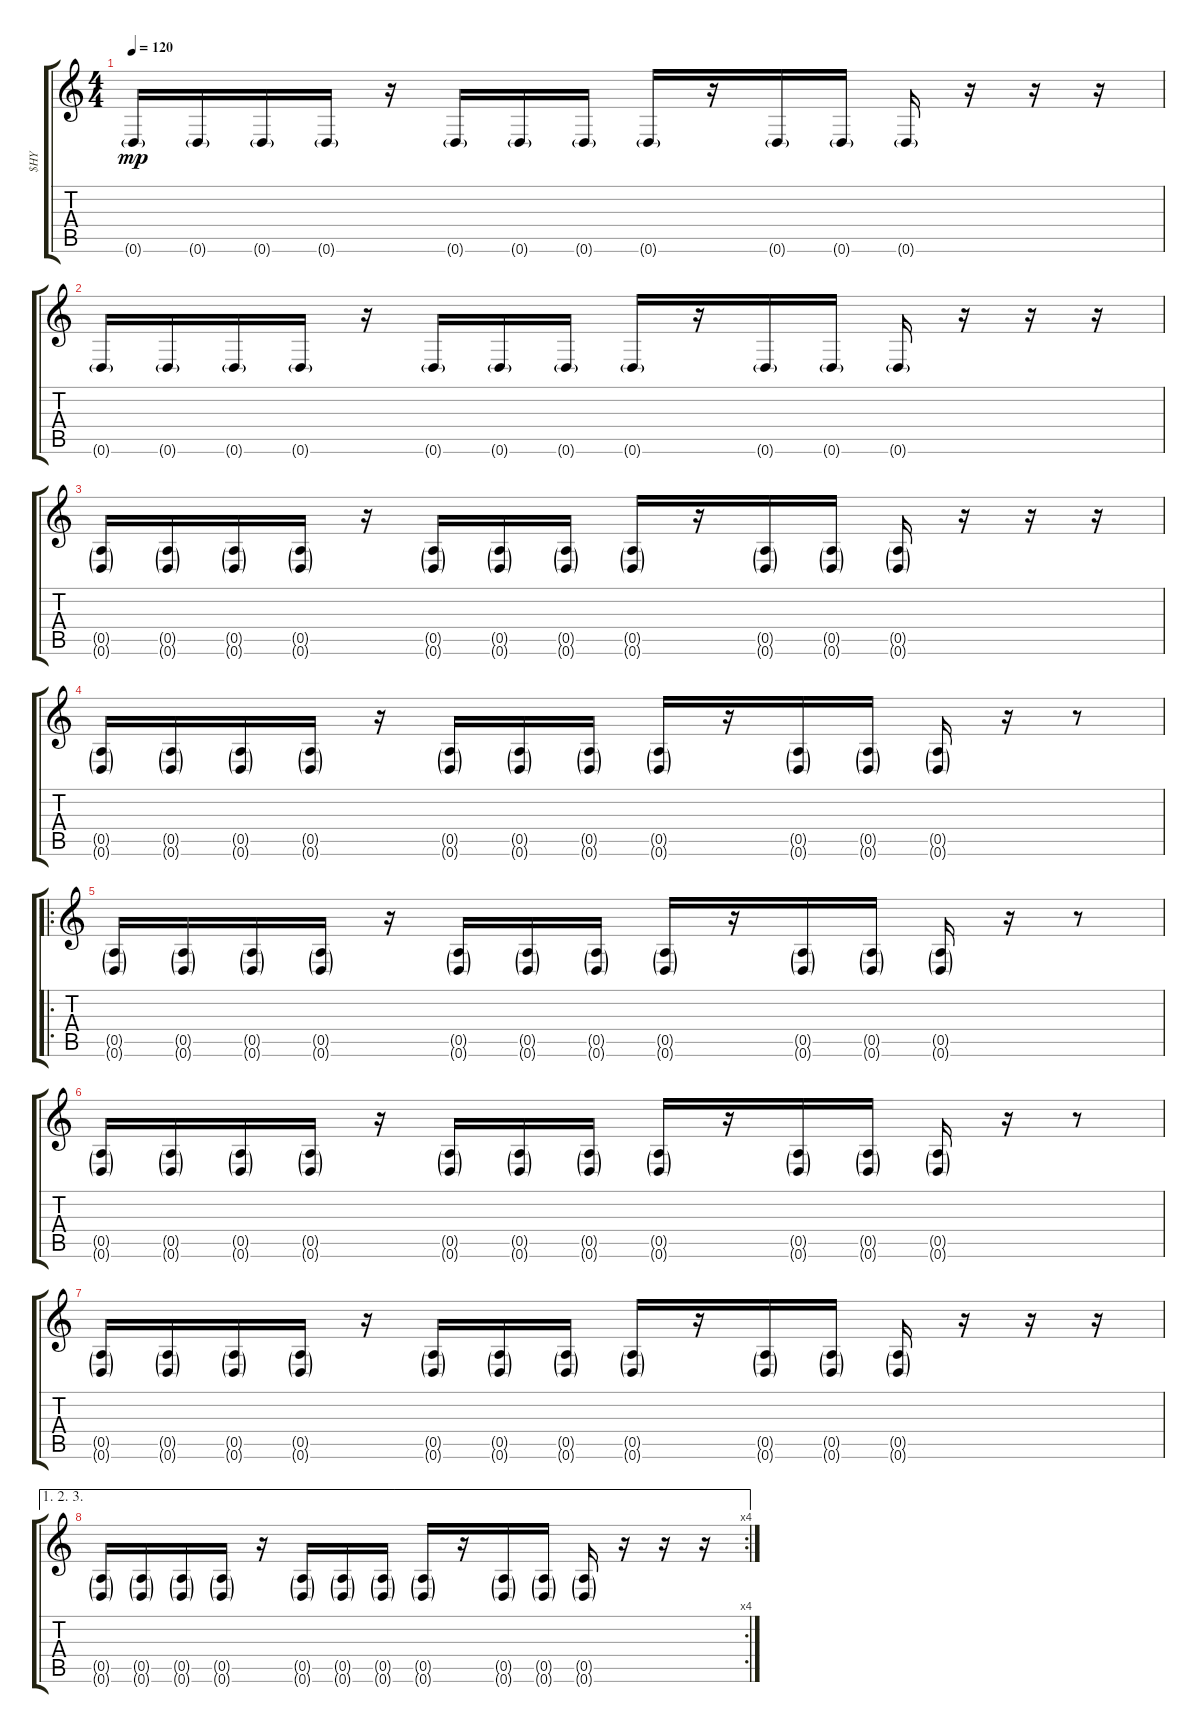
\track ("$HY" "$HY") {instrument distortionguitar}
\staff {score tabs}
\tuning (E4 B3 G3 D3 A2 D2) {hide}
\ts (4 4)
\tempo 120
\clef g2
\ks c
0.6{g}.16{dy mp instrument distortionguitar} 0.6{g}.16 0.6{g}.16 0.6{g}.16 r.16 0.6{g}.16 0.6{g}.16 0.6{g}.16 0.6{g}.16 r.16 0.6{g}.16 0.6{g}.16 0.6{g}.16 r.16 r.16 r.16 |
0.6{g}.16 0.6{g}.16 0.6{g}.16 0.6{g}.16 r.16 0.6{g}.16 0.6{g}.16 0.6{g}.16 0.6{g}.16 r.16 0.6{g}.16 0.6{g}.16 0.6{g}.16 r.16 r.16 r.16 |
(0.5{g} 0.6{g}).16 (0.5{g} 0.6{g}).16 (0.5{g} 0.6{g}).16 (0.5{g} 0.6{g}).16 r.16 (0.5{g} 0.6{g}).16 (0.5{g} 0.6{g}).16 (0.5{g} 0.6{g}).16 (0.5{g} 0.6{g}).16 r.16 (0.5{g} 0.6{g}).16 (0.5{g} 0.6{g}).16 (0.5{g} 0.6{g}).16 r.16 r.16 r.16 |
(0.5{g} 0.6{g}).16 (0.5{g} 0.6{g}).16 (0.5{g} 0.6{g}).16 (0.5{g} 0.6{g}).16 r.16 (0.5{g} 0.6{g}).16 (0.5{g} 0.6{g}).16 (0.5{g} 0.6{g}).16 (0.5{g} 0.6{g}).16 r.16 (0.5{g} 0.6{g}).16 (0.5{g} 0.6{g}).16 (0.5{g} 0.6{g}).16 r.16 r.8 |
\ro
(0.5{g} 0.6{g}).16 (0.5{g} 0.6{g}).16 (0.5{g} 0.6{g}).16 (0.5{g} 0.6{g}).16 r.16 (0.5{g} 0.6{g}).16 (0.5{g} 0.6{g}).16 (0.5{g} 0.6{g}).16 (0.5{g} 0.6{g}).16 r.16 (0.5{g} 0.6{g}).16 (0.5{g} 0.6{g}).16 (0.5{g} 0.6{g}).16 r.16 r.8 |
(0.5{g} 0.6{g}).16 (0.5{g} 0.6{g}).16 (0.5{g} 0.6{g}).16 (0.5{g} 0.6{g}).16 r.16 (0.5{g} 0.6{g}).16 (0.5{g} 0.6{g}).16 (0.5{g} 0.6{g}).16 (0.5{g} 0.6{g}).16 r.16 (0.5{g} 0.6{g}).16 (0.5{g} 0.6{g}).16 (0.5{g} 0.6{g}).16 r.16 r.8 |
(0.5{g} 0.6{g}).16 (0.5{g} 0.6{g}).16 (0.5{g} 0.6{g}).16 (0.5{g} 0.6{g}).16 r.16 (0.5{g} 0.6{g}).16 (0.5{g} 0.6{g}).16 (0.5{g} 0.6{g}).16 (0.5{g} 0.6{g}).16 r.16 (0.5{g} 0.6{g}).16 (0.5{g} 0.6{g}).16 (0.5{g} 0.6{g}).16 r.16 r.16 r.16 |
\ae (1 2 3)
\rc 4
(0.5{g} 0.6{g}).16 (0.5{g} 0.6{g}).16 (0.5{g} 0.6{g}).16 (0.5{g} 0.6{g}).16 r.16 (0.5{g} 0.6{g}).16 (0.5{g} 0.6{g}).16 (0.5{g} 0.6{g}).16 (0.5{g} 0.6{g}).16 r.16 (0.5{g} 0.6{g}).16 (0.5{g} 0.6{g}).16 (0.5{g} 0.6{g}).16 r.16 r.16 r.16
